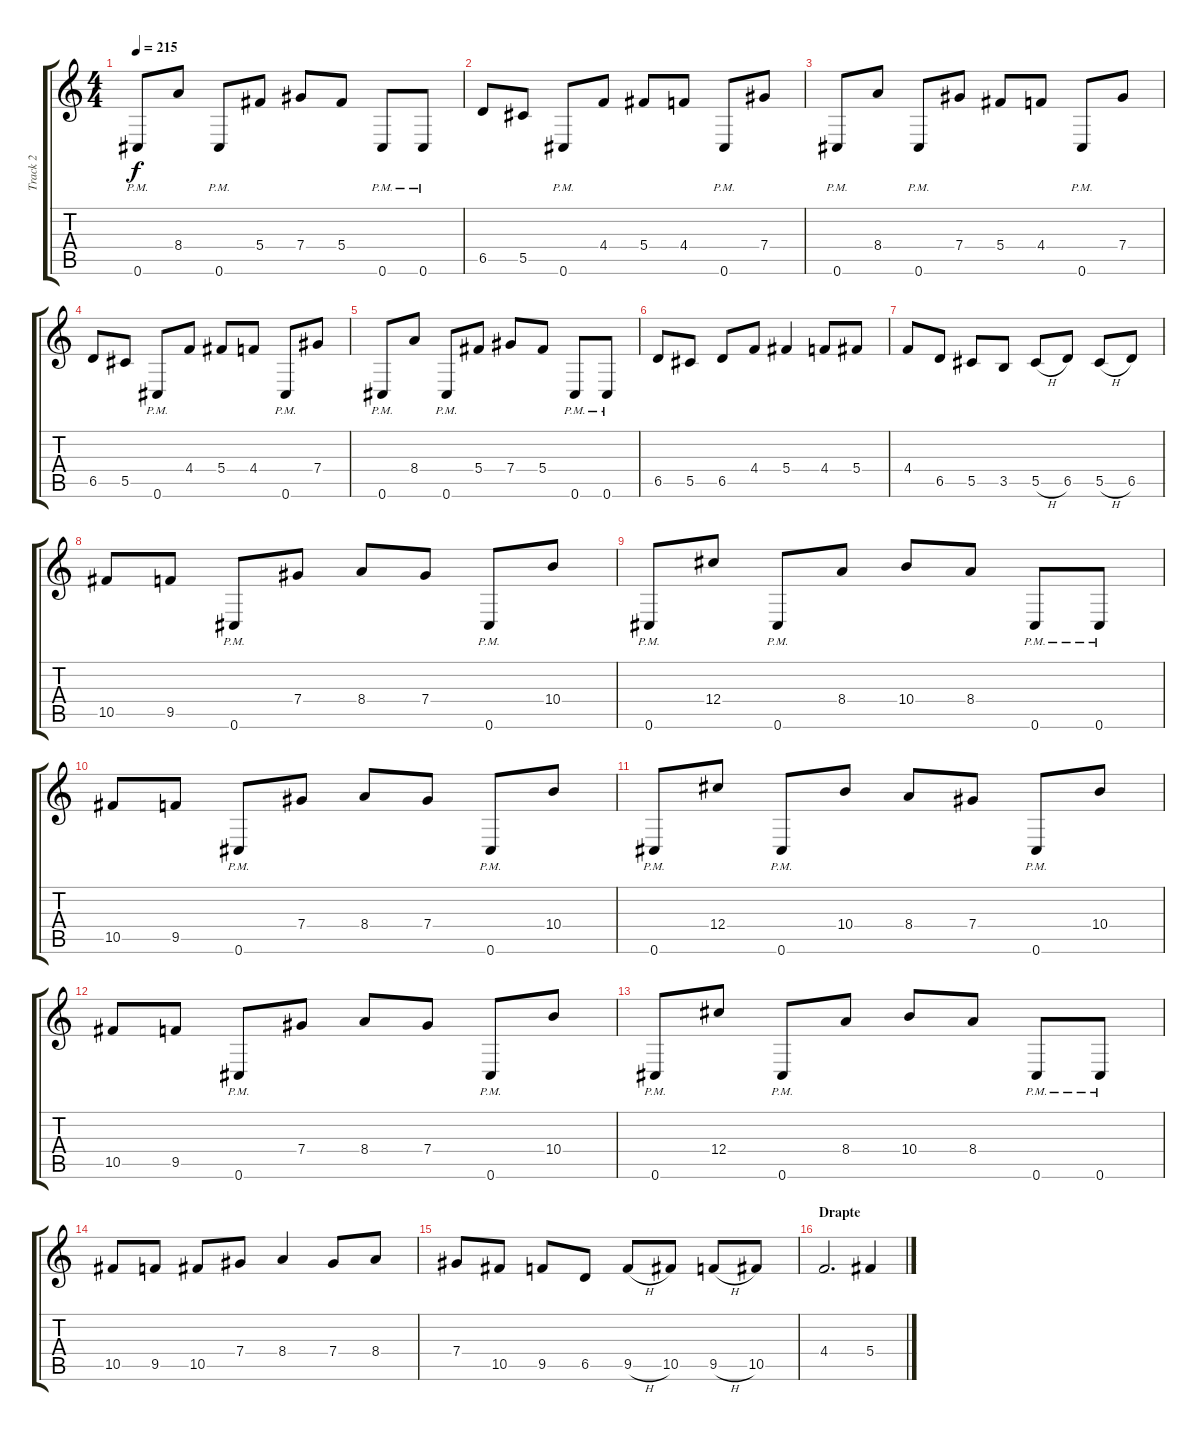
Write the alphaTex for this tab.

\track ("Track 2" "Track 2") {instrument distortionguitar}
\staff {score tabs}
\tuning (Eb4 Bb3 Gb3 Db3 Ab2 Db2) {hide}
\ts (4 4)
\tempo 215
\clef g2
\ks c
0.6{pm}.8{dy f} 8.4.8 0.6{pm}.8 5.4.8 7.4.8 5.4.8 0.6{pm}.8 0.6{pm}.8 |
6.5.8 5.5.8 0.6{pm}.8 4.4.8 5.4.8 4.4.8 0.6{pm}.8 7.4.8 |
0.6{pm}.8 8.4.8 0.6{pm}.8 7.4.8 5.4.8 4.4.8 0.6{pm}.8 7.4.8 |
6.5.8 5.5.8 0.6{pm}.8 4.4.8 5.4.8 4.4.8 0.6{pm}.8 7.4.8 |
0.6{pm}.8 8.4.8 0.6{pm}.8 5.4.8 7.4.8 5.4.8 0.6{pm}.8 0.6{pm}.8 |
6.5.8 5.5.8 6.5.8 4.4.8 5.4.4 4.4.8 5.4.8 |
4.4.8 6.5.8 5.5.8 3.5.8 5.5{h}.8 6.5.8 5.5{h}.8 6.5.8 |
10.5.8 9.5.8 0.6{pm}.8 7.4.8 8.4.8 7.4.8 0.6{pm}.8 10.4.8 |
0.6{pm}.8 12.4.8 0.6{pm}.8 8.4.8 10.4.8 8.4.8 0.6{pm}.8 0.6{pm}.8 |
10.5.8 9.5.8 0.6{pm}.8 7.4.8 8.4.8 7.4.8 0.6{pm}.8 10.4.8 |
0.6{pm}.8 12.4.8 0.6{pm}.8 10.4.8 8.4.8 7.4.8 0.6{pm}.8 10.4.8 |
10.5.8 9.5.8 0.6{pm}.8 7.4.8 8.4.8 7.4.8 0.6{pm}.8 10.4.8 |
0.6{pm}.8 12.4.8 0.6{pm}.8 8.4.8 10.4.8 8.4.8 0.6{pm}.8 0.6{pm}.8 |
10.5.8 9.5.8 10.5.8 7.4.8 8.4.4 7.4.8 8.4.8 |
7.4.8 10.5.8 9.5.8 6.5.8 9.5{h}.8 10.5.8 9.5{h}.8 10.5.8 |
\section ("" "Drapte")
4.4.2{d} 5.4.4
